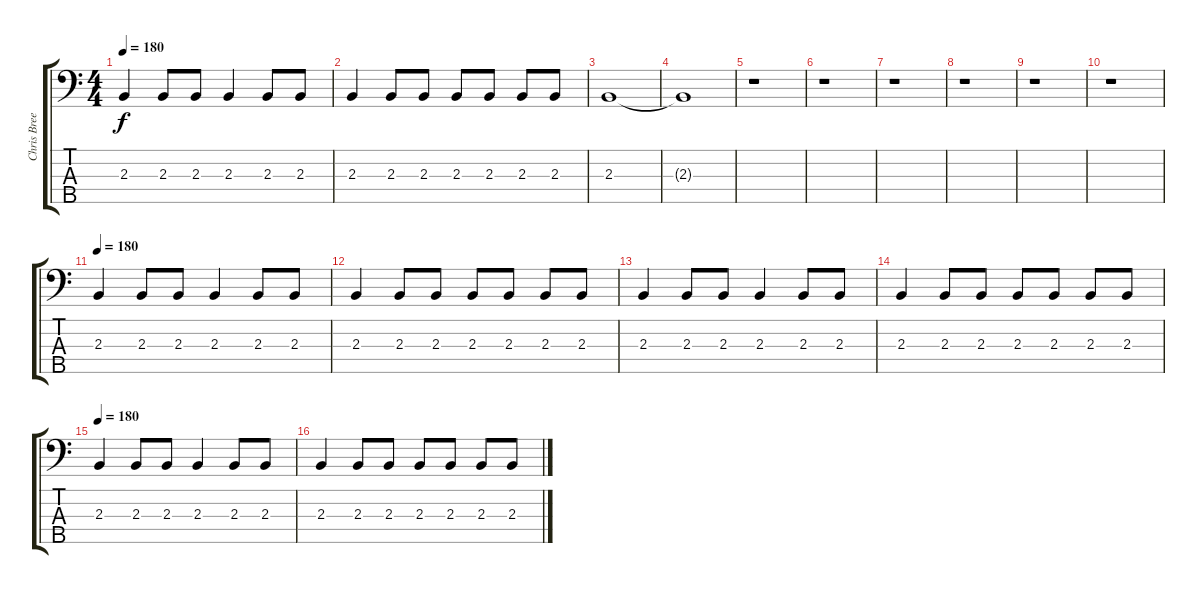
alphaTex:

\track ("Chris Breeze" "Chris Bree") {instrument electricbasspick}
\staff {score tabs}
\tuning (G2 D2 A1 E1 B0) {hide}
\ts (4 4)
\tempo 180
\clef f4
\ks c
2.3.4{dy f} 2.3.8 2.3.8 2.3.4 2.3.8 2.3.8 |
2.3.4 2.3.8 2.3.8 2.3.8 2.3.8 2.3.8 2.3.8 |
2.3.1 |
2.3{t}.1 |
r.1 |
r.1 |
r.1 |
r.1 |
r.1 |
r.1 |
\tempo 180
2.3.4 2.3.8 2.3.8 2.3.4 2.3.8 2.3.8 |
2.3.4 2.3.8 2.3.8 2.3.8 2.3.8 2.3.8 2.3.8 |
2.3.4 2.3.8 2.3.8 2.3.4 2.3.8 2.3.8 |
2.3.4 2.3.8 2.3.8 2.3.8 2.3.8 2.3.8 2.3.8 |
\tempo 180
2.3.4 2.3.8 2.3.8 2.3.4 2.3.8 2.3.8 |
2.3.4 2.3.8 2.3.8 2.3.8 2.3.8 2.3.8 2.3.8
